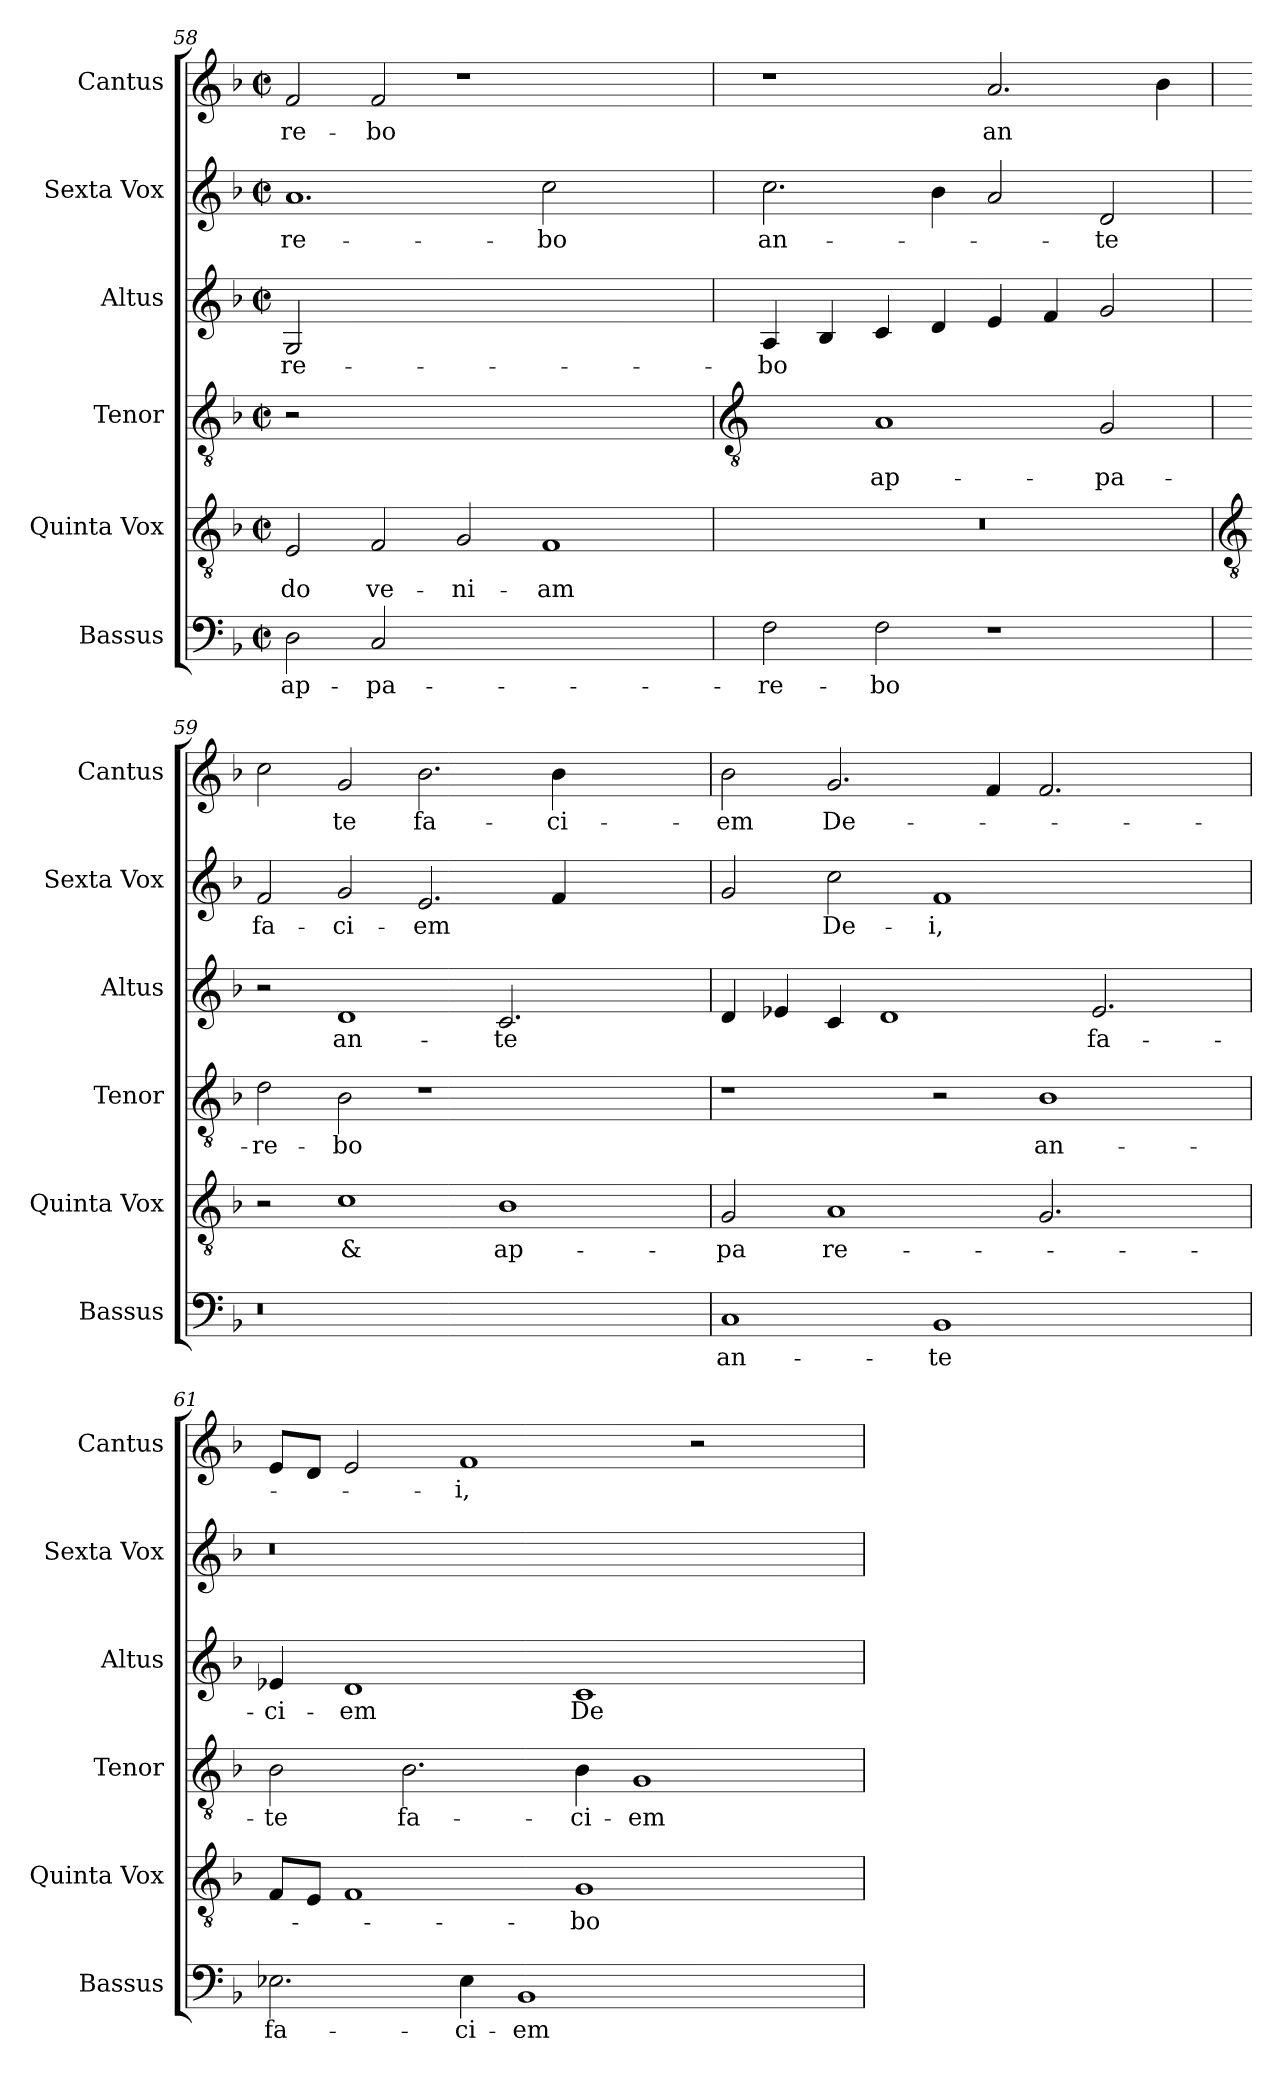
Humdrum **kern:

**kern	**text	**kern	**text	**kern	**text	**text	**kern	**text	**kern	**text	**kern	**text
*part6	*part6	*part5	*part5	*part4	*part4	*part4	*part3	*part3	*part2	*part2	*part1	*part1
*staff6	*staff6	*staff5	*staff5	*staff4	*staff4	*staff4	*staff3	*staff3	*staff2	*staff2	*staff1	*staff1
*I"Bassus	*	*I"Quinta Vox	*	*I"Tenor	*	*	*I"Altus	*	*I"Sexta Vox	*	*I"Cantus	*
*I'Bassus	*	*I'Quinta Vox	*	*I'Tenor	*	*	*I'Altus	*	*I'Sexta Vox	*	*I'Cantus	*
!!LO:LB:g=z
*clefF4	*	*clefGv2	*	*clefGv2	*	*	*clefG2	*	*clefG2	*	*clefG2	*
*k[b-]	*	*k[b-]	*	*k[b-]	*	*	*k[b-]	*	*k[b-]	*	*k[b-]	*
*F:	*	*F:	*	*F:	*	*	*F:	*	*F:	*	*F:	*
*M4/2	*	*M4/2	*	*M4/2	*	*	*M4/2	*	*M4/2	*	*M4/2	*
*met(c|)	*	*met(c|)	*	*met(c|)	*	*	*met(c|)	*	*met(c|)	*	*met(c|)	*
=58	=58	=58	=58	=58	=58	=58	=58	=58	=58	=58	=58	=58
!	!LO:LY:b	!	!LO:LY:b	!	!	!	!	!LO:LY:b	!	!LO:LY:b	!	!LO:LY:b
2D	ap-	2E	-do	2r	.	.	2G	-re-	1.a	-re-	2f	re-
!	!LO:LY:b	!	!LO:LY:b	!	!	!LO:LY:b	!	!	!	!	!	!LO:LY:b
2C	-pa-	2F	ve-	[2cyy	.	&__	0ryy	.	.	.	2f	-bo
!	!	!	!LO:LY:b	!	!	!	!	!	!	!	!	!
1.ryy	.	2G	-ni-	1.ryy	.	.	.	.	.	.	1r	.
!	!	!	!LO:LY:b	!	!	!	!	!	!	!LO:LY:b	!	!
.	.	1F	-am	.	.	.	.	.	2cc	-bo	.	.
.	.	.	.	.	.	.	.	.	2ryy	.	2ryy	.
!!LO:LB:g=z
=59A	=59A	=59A	=59A	=59A	=59A	=59A	=59A	=59A	=59A	=59A	=59A	=59A
*	*	*	*	*clefGv2	*	*	*	*	*	*	*	*
!	!LO:LY:b	!	!	!	!	!LO:LY:b	!	!LO:LY:b	!	!LO:LY:b	!	!
2F	-re-	0r	.	2cyy]	.	____	4A	-bo	2.cc	an-	1r	.
.	.	.	.	.	.	.	4B-	.	.	.	.	.
!	!LO:LY:b	!	!	!	!LO:LY:b	!	!	!	!	!	!	!
2F	-bo	.	.	1A	ap-	.	4c	.	.	.	.	.
.	.	.	.	.	.	.	4d	.	4b-	.	.	.
!	!	!	!	!	!	!	!	!	!	!	!	!LO:LY:b
1r	.	.	.	.	.	.	4e	.	2a	.	2.a	an
.	.	.	.	.	.	.	4f	.	.	.	.	.
!	!	!	!	!	!LO:LY:b	!	!	!	!	!LO:LY:b	!	!
.	.	.	.	2G	-pa-	.	2g	.	2d	-te	.	.
.	.	.	.	.	.	.	.	.	.	.	4b-	.
!!LO:LB:g=z
=59B	=59B	=59B	=59B	=59B	=59B	=59B	=59B	=59B	=59B	=59B	=59B	=59B
*	*	*clefGv2	*	*	*	*	*	*	*	*	*	*
!	!	!	!	!	!LO:LY:b	!	!	!	!	!LO:LY:b	!	!
0r	.	2r	.	2d	-re-	.	2r	.	2f	fa-	2cc	.
!	!	!	!LO:LY:b	!	!LO:LY:b	!	!	!LO:LY:b	!	!LO:LY:b	!	!LO:LY:b
.	.	1c	&	2B-	-bo	.	1d	an-	2g	-ci-	2g	te
!	!	!	!	!	!	!	!	!	!	!LO:LY:b	!	!LO:LY:b
.	.	.	.	1r	.	.	.	.	2.e	-em	2.b-	fa-
!	!	!	!LO:LY:b	!	!	!	!	!LO:LY:b	!	!	!	!
.	.	1B-	ap-	.	.	.	2.c	-te	.	.	.	.
!	!	!	!	!	!	!	!	!	!	!	!	!LO:LY:b
.	.	.	.	.	.	.	.	.	4f	.	4b-	-ci-
2ryy	.	.	.	2ryy	.	.	.	.	2ryy	.	2ryy	.
.	.	.	.	.	.	.	4ryy	.	.	.	.	.
=60A	=60A	=60A	=60A	=60A	=60A	=60A	=60A	=60A	=60A	=60A	=60A	=60A
!	!LO:LY:b	!	!LO:LY:b	!	!	!	!	!	!	!	!	!LO:LY:b
1C	an-	2G	-pa	1r	.	.	4d	.	2g	.	2b-	-em
.	.	.	.	.	.	.	4e-X	.	.	.	.	.
!	!	!	!LO:LY:b	!	!	!	!	!	!	!LO:LY:b	!	!LO:LY:b
.	.	1A	re-	.	.	.	4c	.	2cc	De-	2.g	De-
.	.	.	.	.	.	.	1d	.	.	.	.	.
!	!LO:LY:b	!	!	!	!	!	!	!	!	!LO:LY:b	!	!
1BB-	-te	.	.	2r	.	.	.	.	1f	-i,	.	.
.	.	.	.	.	.	.	.	.	.	.	4f	.
!	!	!	!	!	!LO:LY:b	!	!	!	!	!	!	!
.	.	2.G	.	1B-	an-	.	.	.	.	.	2.f	.
!	!	!	!	!	!	!	!	!LO:LY:b	!	!	!	!
.	.	.	.	.	.	.	2.e-	fa-	.	.	.	.
2ryy	.	.	.	.	.	.	.	.	2ryy	.	.	.
.	.	4ryy	.	.	.	.	.	.	.	.	4ryy	.
=61A	=61A	=61A	=61A	=61A	=61A	=61A	=61A	=61A	=61A	=61A	=61A	=61A
!	!LO:LY:b	!	!	!	!LO:LY:b	!	!	!LO:LY:b	!	!	!	!
2.E-	fa-	8FL	.	2B-	-te	.	4e-X	-ci-	0r	.	8eL	.
.	.	8EJ	.	.	.	.	.	.	.	.	8dJ	.
!	!	!	!	!	!	!	!	!LO:LY:b	!	!	!	!
.	.	1F	.	.	.	.	1d	-em	.	.	2e	.
!	!	!	!	!	!LO:LY:b	!	!	!	!	!	!	!
.	.	.	.	2.B-	fa-	.	.	.	.	.	.	.
!	!LO:LY:b	!	!	!	!	!	!	!	!	!	!	!LO:LY:b
4E-	-ci-	.	.	.	.	.	.	.	.	.	1f	-i,
!	!LO:LY:b	!	!	!	!	!	!	!	!	!	!	!
1BB-	-em	.	.	.	.	.	.	.	.	.	.	.
!	!	!	!LO:LY:b	!	!LO:LY:b	!	!	!LO:LY:b	!	!	!	!
.	.	1G	-bo	4B-	-ci-	.	1c	De-	.	.	.	.
!	!	!	!	!	!LO:LY:b	!	!	!	!	!	!	!
.	.	.	.	1G	-em	.	.	.	.	.	.	.
.	.	.	.	.	.	.	.	.	.	.	2r	.
2ryy	.	.	.	.	.	.	.	.	2ryy	.	.	.
.	.	4ryy	.	.	.	.	4ryy	.	.	.	4ryy	.
=	=	=	=	=	=	=	=	=	=	=	=	=
*-	*-	*-	*-	*-	*-	*-	*-	*-	*-	*-	*-	*-
